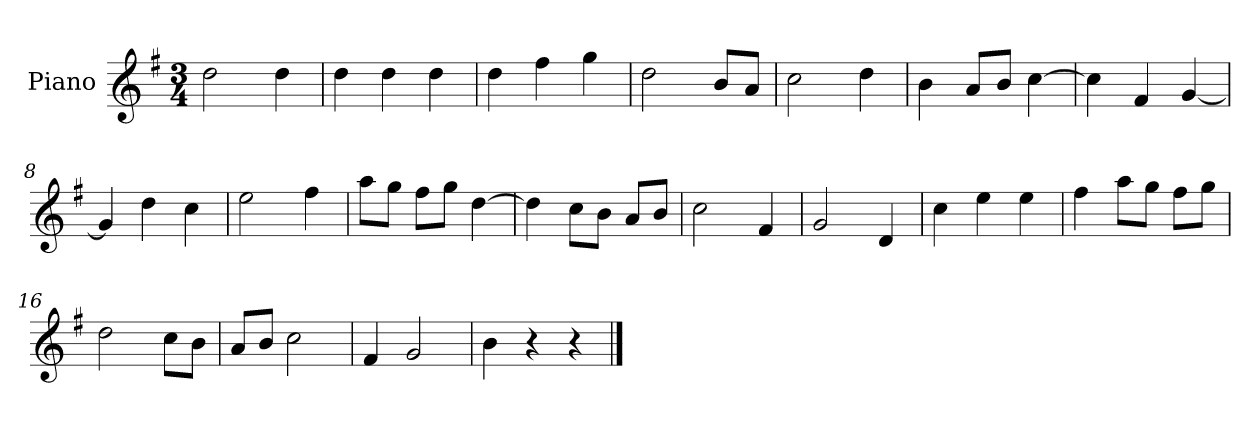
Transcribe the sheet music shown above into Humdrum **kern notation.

**kern
*part1
*staff1
*I"Piano
*I'P-no
*clefG2
*k[f#]
*M3/4
*MM179
=1
2dd\
4dd\
=2
4dd\
4dd\
4dd\
=3
4dd\
4ff#\
4gg\
=4
2dd\
8b/L
8a/J
=5
2cc\
4dd\
=6
4b\
8a/L
8b/J
[4cc\
=7
4cc\]
4f#/
[4g/
=8
4g/]
4dd\
4cc\
=9
2ee\
4ff#\
=10
8aa\L
8gg\J
8ff#\L
8gg\J
[4dd\
!!LO:LB:g=z
=11
4dd\]
8cc\L
8b\J
8a/L
8b/J
=12
2cc\
4f#/
=13
2g/
4d/
=14
4cc\
4ee\
4ee\
=15
4ff#\
8aa\L
8gg\J
8ff#\L
8gg\J
=16
2dd\
8cc\L
8b\J
=17
8a/L
8b/J
2cc\
=18
4f#/
2g/
=19
4b\
4r
4r
==
*-
